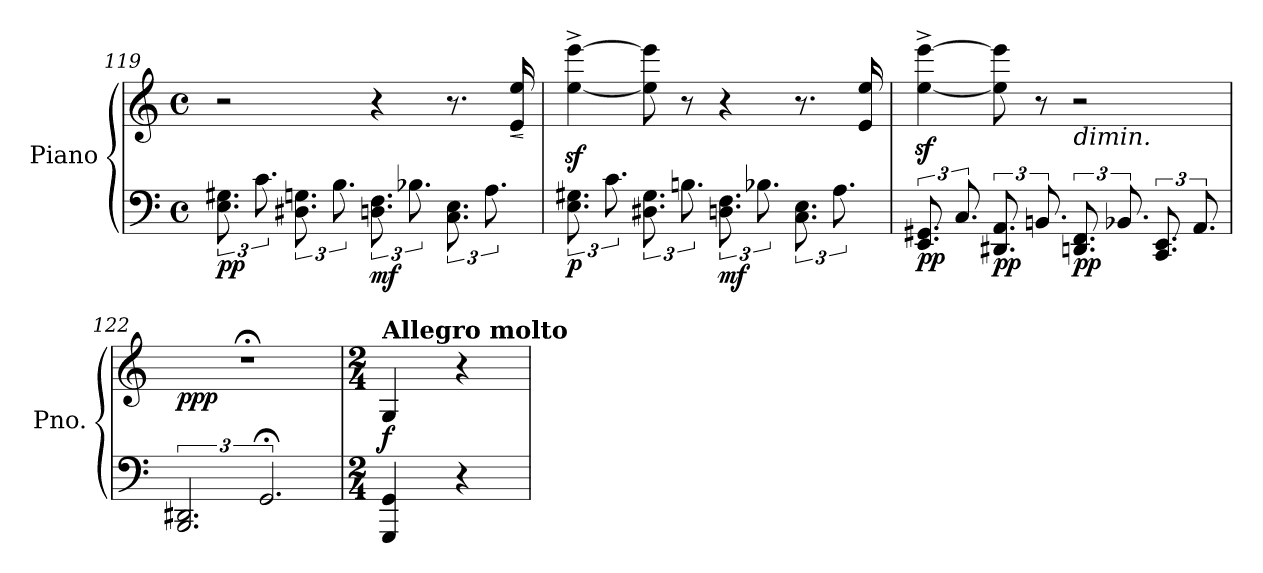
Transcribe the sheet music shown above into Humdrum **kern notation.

**kern	**kern	**dynam
*part1	*part1	*part1
*staff2	*staff1	*staff1/2
*I"Piano	*	*
*I'Pno.	*	*
*clefF4	*clefG2	*
*k[]	*k[]	*
*M4/4	*M4/4	*
*met(c)	*met(c)	*
=119	=119	=119
!	!	!LO:DY:b=2
!	!	!LO:DY:n=1:b
12.E\ 12.G#X\	2r	p p
12.c\	.	.
12.D#X\ 12.Gn\	.	.
12.B\	.	.
!	!	!LO:DY:n=2:b=2
12.Dn\ 12.F\	4r	mf
12.B-X\	.	.
12.C\ 12.E\	8.r	.
12.A\	.	.
!	!	!LO:HP:b
.	16e/ 16ee/	<
.	.	[
!!LO:LB:g=z
=120	=120	=120
!	!	!LO:DY:b=2
12.E\ 12.G#X\	[4ee\z<^ [4eee\z<^	p
12.c\	.	.
12.D#X\ 12.G#\	8ee\] 8eee\]	.
12.Bn\	8r	.
!	!	!LO:DY:b=2
12.Dn\ 12.F\	4r	mf
12.B-X\	.	.
12.C\ 12.E\	8.r	.
12.A\	.	.
.	16e/ 16ee/	.
=121	=121	=121
!	!	!LO:DY:b=2
12.EE/ 12.GG#X/	[4ee\z<^ [4eee\z<^	pp
12.C/	.	.
!	!	!LO:DY:b=2
12.DD#X/ 12.AA/	8ee\] 8eee\]	pp
12.BBn/	8r	.
!	!LO:TX:b:i:t=dimin.	!
!	!	!LO:DY:b=2
12.DDn/ 12.FF/	2r	pp
12.BB-X/	.	.
12.CC/ 12.EE/	.	.
12.AA/	.	.
=122	=122	=122
!	!	!LO:DY:b
3.BBB 3.DD#X	1r;<	ppp
3.GG;<	.	.
!!LO:PB:g=z
=123	=123	=123
*M2/4	*M2/4	*
!	!LO:TX:a:B:t=Allegro molto	!
!	!	!LO:DY:b
4GGG/ 4GG/	4G/	f
4r	4r	.
=	=	=
*-	*-	*-
